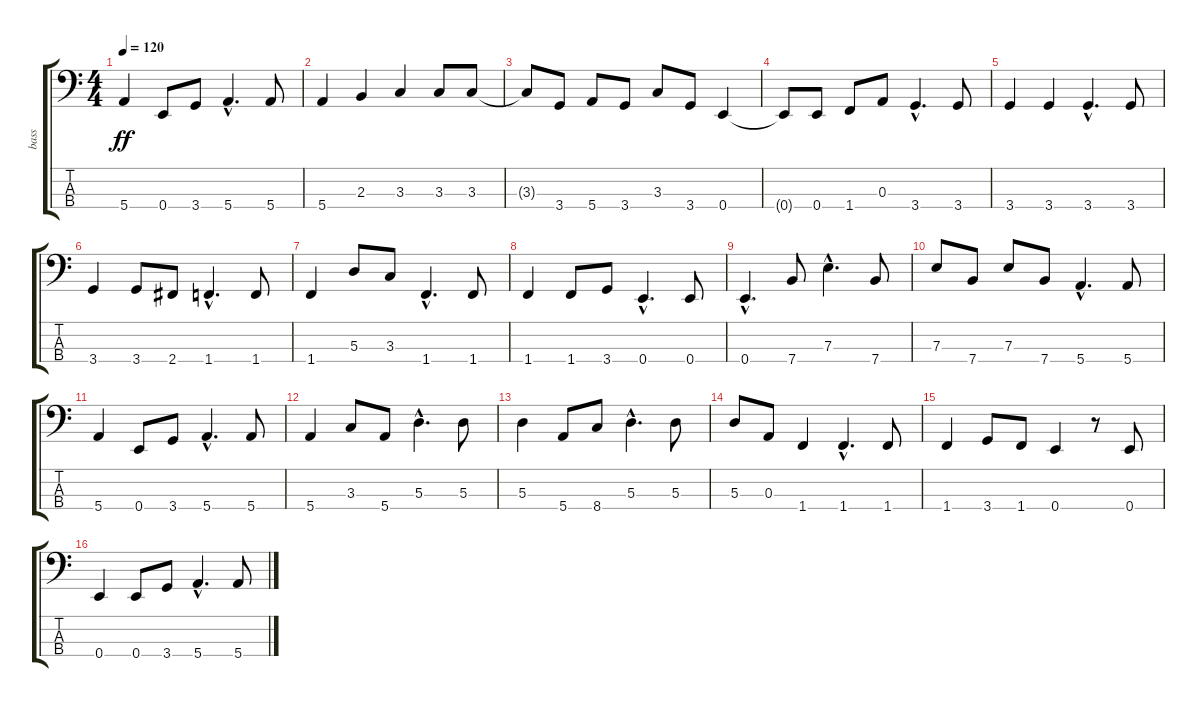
\track ("bass    " "bass    ") {instrument electricbassfinger}
\staff {score tabs}
\tuning (G2 D2 A1 E1) {hide}
\ts (4 4)
\tempo 120
\clef f4
\ks c
5.4.4{dy ff} 0.4.8 3.4.8 5.4{hac}.4{d} 5.4.8 |
5.4.4 2.3.4 3.3.4 3.3.8 3.3.8 |
3.3{t}.8 3.4.8 5.4.8 3.4.8 3.3.8 3.4.8 0.4.4 |
0.4{t}.8 0.4.8 1.4.8 0.3.8 3.4{hac}.4{d} 3.4.8 |
3.4.4 3.4.4 3.4{hac}.4{d} 3.4.8 |
3.4.4 3.4.8 2.4.8 1.4{hac}.4{d} 1.4.8 |
1.4.4 5.3.8 3.3.8 1.4{hac}.4{d} 1.4.8 |
1.4.4 1.4.8 3.4.8 0.4{hac}.4{d} 0.4.8 |
0.4{hac}.4{d} 7.4.8 7.3{hac}.4{d} 7.4.8 |
7.3.8 7.4.8 7.3.8 7.4.8 5.4{hac}.4{d} 5.4.8 |
5.4.4 0.4.8 3.4.8 5.4{hac}.4{d} 5.4.8 |
5.4.4 3.3.8 5.4.8 5.3{hac}.4{d} 5.3.8 |
5.3.4 5.4.8 8.4.8 5.3{hac}.4{d} 5.3.8 |
5.3.8 0.3.8 1.4.4 1.4{hac}.4{d} 1.4.8 |
1.4.4 3.4.8 1.4.8 0.4.4 r.8 0.4.8 |
0.4.4 0.4.8 3.4.8 5.4{hac}.4{d} 5.4.8
